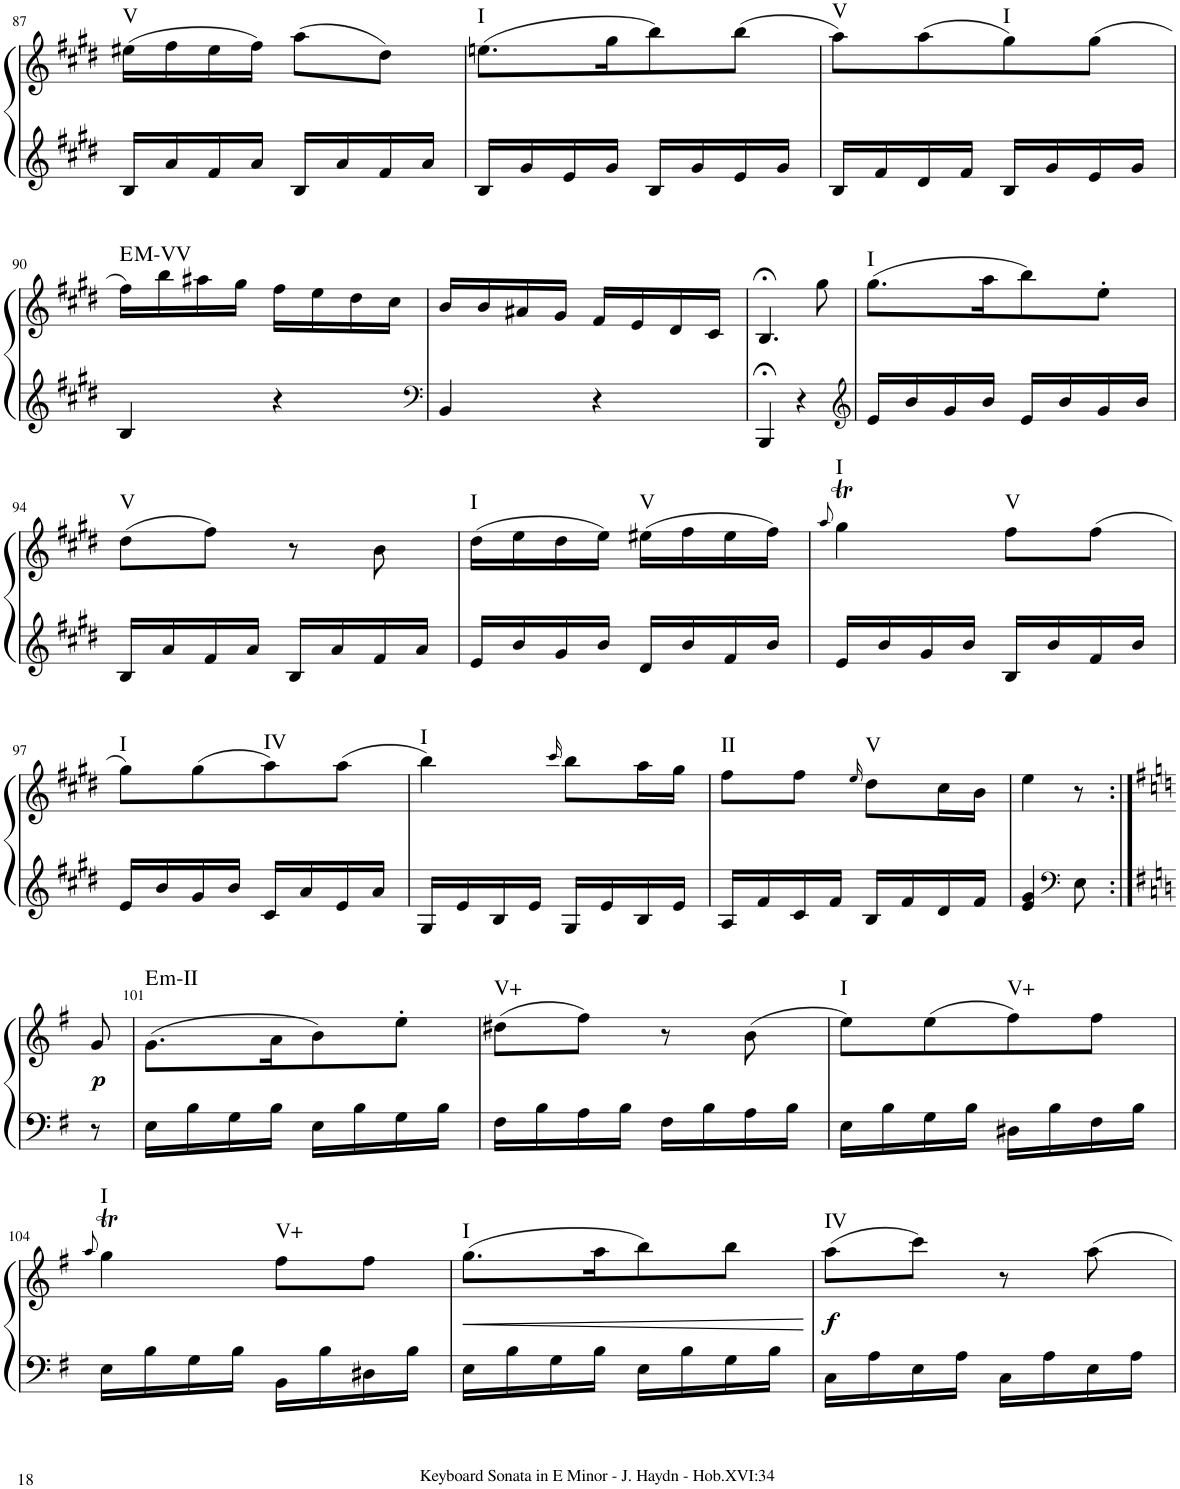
**kern	**kern	**dynam	**harte
*part1	*part1	*part1	*part1
*staff2	*staff1	*staff1/2	*
*I"Piano	*	*	*
*I'Pno.	*	*	*
!!LO:PB:g=z
*clefG2	*clefG2	*	*
*k[f#c#g#d#]	*k[f#c#g#d#]	*	*
*M2/4	*M2/4	*	*
=87	=87	=87	=87
!	!	!	!LO:H:kt=V
16B/LL	(16ee#X\LL	.	N
16a/	16ff#\	.	.
16f#/	16ee#\	.	.
16a/JJ	16ff#\JJ)	.	.
16B/LL	(8aa\L	.	.
16a/	.	.	.
16f#/	8dd#\J)	.	.
16a/JJ	.	.	.
=88	=88	=88	=88
!	!	!	!LO:H:kt=I
16B/LL	(8.een\L	.	N
16g#/	.	.	.
16e/	.	.	.
16g#/JJ	16gg#\K	.	.
16B/LL	8bb\)	.	.
16g#/	.	.	.
16e/	(8bb\J	.	.
16g#/JJ	.	.	.
=89	=89	=89	=89
!	!	!	!LO:H:kt=V
16B/LL	8aa\L)	.	N
16f#/	.	.	.
16d#/	(8aa\	.	.
16f#/JJ	.	.	.
!	!	!	!LO:H:kt=I
16B/LL	8gg#\)	.	N
16g#/	.	.	.
16e/	(8gg#\J	.	.
16g#/JJ	.	.	.
!!LO:LB:g=z
=90	=90	=90	=90
!	!	!	!LO:H:kt=M
4B/	16ff#\LL)	.	E:maj
.	16bb\	.	.
.	16aa#X\	.	.
.	16gg#\JJ	.	.
4r	16ff#\LL	.	.
.	16ee\	.	.
.	16dd#\	.	.
.	16cc#\JJ	.	.
=91	=91	=91	=91
*clefF4	*	*	*
4BB/	16b/LL	.	.
.	16b/	.	.
.	16a#X/	.	.
.	16g#/JJ	.	.
4r	16f#/LL	.	.
.	16e/	.	.
.	16d#/	.	.
.	16c#/JJ	.	.
=92	=92	=92	=92
4BBB;</	4.B;</	.	.
4r	.	.	.
.	8gg#\	.	.
=93	=93	=93	=93
*clefG2	*	*	*
!	!	!	!LO:H:kt=I
16e/LL	(8.gg#\L	.	N
16b/	.	.	.
16g#/	.	.	.
16b/JJ	16aa\K	.	.
16e/LL	8bb\)	.	.
16b/	.	.	.
16g#/	8ee'\J	.	.
16b/JJ	.	.	.
!!LO:LB:g=z
=94	=94	=94	=94
!	!	!	!LO:H:kt=V
16B/LL	(8dd#\L	.	N
16a/	.	.	.
16f#/	8ff#\J)	.	.
16a/JJ	.	.	.
16B/LL	8r	.	.
16a/	.	.	.
16f#/	8b\	.	.
16a/JJ	.	.	.
=95	=95	=95	=95
!	!	!	!LO:H:kt=I
16e/LL	(16dd#\LL	.	N
16b/	16ee\	.	.
16g#/	16dd#\	.	.
16b/JJ	16ee\JJ)	.	.
!	!	!	!LO:H:kt=V
16d#/LL	(16ee#X\LL	.	N
16b/	16ff#\	.	.
16f#/	16ee#\	.	.
16b/JJ	16ff#\JJ)	.	.
=96	=96	=96	=96
.	8qaa/	.	.
!	!	!	!LO:H:kt=I
16e/LL	4gg#t\	.	N
16b/	.	.	.
16g#/	.	.	.
16b/JJ	.	.	.
!	!	!	!LO:H:kt=V
16B/LL	8ff#\L	.	N
16b/	.	.	.
16f#/	(8ff#\J	.	.
16b/JJ	.	.	.
!!LO:LB:g=z
=97	=97	=97	=97
!	!	!	!LO:H:kt=I
16e/LL	8gg#\L)	.	N
16b/	.	.	.
16g#/	(8gg#\	.	.
16b/JJ	.	.	.
!	!	!	!LO:H:kt=IV
16c#/LL	8aa\)	.	N
16a/	.	.	.
16e/	(8aa\J	.	.
16a/JJ	.	.	.
=98	=98	=98	=98
!	!	!	!LO:H:kt=I
16G#/LL	4bb\)	.	N
16e/	.	.	.
16B/	.	.	.
16e/JJ	.	.	.
.	16qccc#/	.	.
16G#/LL	8bb\L	.	.
16e/	.	.	.
16B/	16aa\L	.	.
16e/JJ	16gg#\JJ	.	.
=99	=99	=99	=99
!	!	!	!LO:H:kt=II
16A/LL	8ff#\L	.	N
16f#/	.	.	.
16c#/	8ff#\J	.	.
16f#/JJ	.	.	.
.	16qee/	.	.
!	!	!	!LO:H:kt=V
16B/LL	8dd#\L	.	N
16f#/	.	.	.
16d#/	16cc#\L	.	.
16f#/JJ	16b\JJ	.	.
=100	=100	=100	=100
4e/ 4g#/	4ee\	.	.
*clefF4	*	*	*
8E\	8r	.	.
!!LO:LB:g=z
=100X7:|!	=100X7:|!	=100X7:|!	=100X7:|!
*k[f#]	*k[f#]	*	*
!	!	!LO:DY:b	!
8r	8g/	p	.
=101	=101	=101	=101
!	!	!	!LO:H:kt=m
16E\LL	(8.g\L	.	E:min
16B\	.	.	.
16G\	.	.	.
16B\JJ	16a\K	.	.
16E\LL	8b\)	.	.
16B\	.	.	.
16G\	8ee'\J	.	.
16B\JJ	.	.	.
=102	=102	=102	=102
!	!	!	!LO:H:kt=V+
16F#\LL	(8dd#X\L	.	N
16B\	.	.	.
16A\	8ff#\J)	.	.
16B\JJ	.	.	.
16F#\LL	8r	.	.
16B\	.	.	.
16A\	(8b\	.	.
16B\JJ	.	.	.
=103	=103	=103	=103
!	!	!	!LO:H:kt=I
16E\LL	8ee\L)	.	N
16B\	.	.	.
16G\	(8ee\	.	.
16B\JJ	.	.	.
!	!	!	!LO:H:kt=V+
16D#X\LL	8ff#\)	.	N
16B\	.	.	.
16F#\	8ff#\J	.	.
16B\JJ	.	.	.
!!LO:LB:g=z
=104	=104	=104	=104
.	8qaa/	.	.
!	!	!	!LO:H:kt=I
16E\LL	4ggT\	.	N
16B\	.	.	.
16G\	.	.	.
16B\JJ	.	.	.
!	!	!	!LO:H:kt=V+
16BB\LL	8ff#\L	.	N
16B\	.	.	.
16D#X\	8ff#\J	.	.
16B\JJ	.	.	.
=105	=105	=105	=105
!	!	!LO:HP:b	!LO:H:kt=I
16E\LL	(8.gg\L	<	N
16B\	.	.	.
16G\	.	.	.
16B\JJ	16aa\K	.	.
16E\LL	8bb\)	.	.
16B\	.	.	.
16G\	8bb\J	.	.
16B\JJ	.	.	.
.	.	[	.
=106	=106	=106	=106
!	!	!LO:DY:b	!LO:H:kt=IV
16C\LL	(8aa\L	f	N
16A\	.	.	.
16E\	8ccc\J)	.	.
16A\JJ	.	.	.
16C\LL	8r	.	.
16A\	.	.	.
16E\	8aa\	.	.
16A\JJ	.	.	.
=	=	=	=
*-	*-	*-	*-
